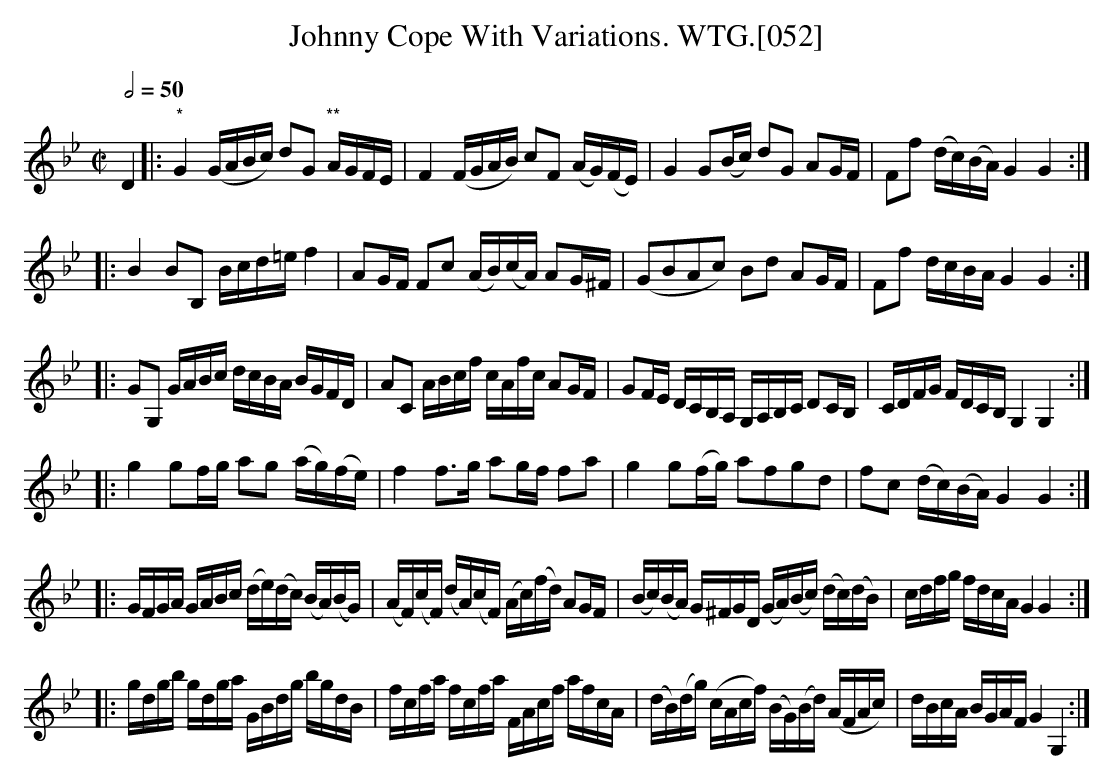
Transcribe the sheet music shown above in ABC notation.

X:1
T:Johnny Cope With Variations. WTG.[052]
M:C|
L:1/8
Q:2/4=50
K:Gm
D2 |:"*" G2 (G/A/B/c/) dG "**"A/G/F/E/ | F2 (F/G/A/B/) cF (A/G/)(F/E/) | \
G2G(B/c/) dG AG/F/ | Ff (d/c/)(B/A/) G2G2:|
|:B2BB, B/c/d/=e/ f2 | AG/F/ Fc (A/B/)(c/A/) AG/^F/ | (GBAc) Bd AG/F/ | Ff d/c/B/A/ G2G2:|
|:GG, G/A/B/c/ d/c/B/A/ B/G/F/D/ | AC A/B/c/f/ c/A/f/c/ AG/F/ | \
GF/E/ D/C/B,/A,/ G,/A,/B,/C/ DC/B,/ | C/D/F/G/ F/D/C/B,/ G,2G,2:|
|:g2gf/g/ ag (a/g/)(f/e/) | f2f>g ag/f/ fa | g2g(f/g/) afgd | fc (d/c/)(B/A/) G2G2:|
|:G/F/G/A/ G/A/B/c/ (d/e/)(d/c/) (B/A/)(B/G/) | (A/F/)(c/F/) (d/A/)(c/F/) (A/c/)(f/d/) AG/F/ | \
(B/c/)(B/A/) G/^F/G/D/ (G/A/)(B/c/) (d/c/)(d/B/) | c/d/f/g/ f/d/c/A/ G2G2:|
|:g/d/g/b/ g/d/g/a/ G/B/d/g/ b/g/d/B/ | f/c/f/a/ f/c/f/a/ F/A/c/f/ a/f/c/A/ | \
(d/B/)(d/g/) (c/A/c/f/) (B/G/)(B/d/) (A/F/A/c/) | d/B/c/A/ B/G/A/F/ G2G,2:|
